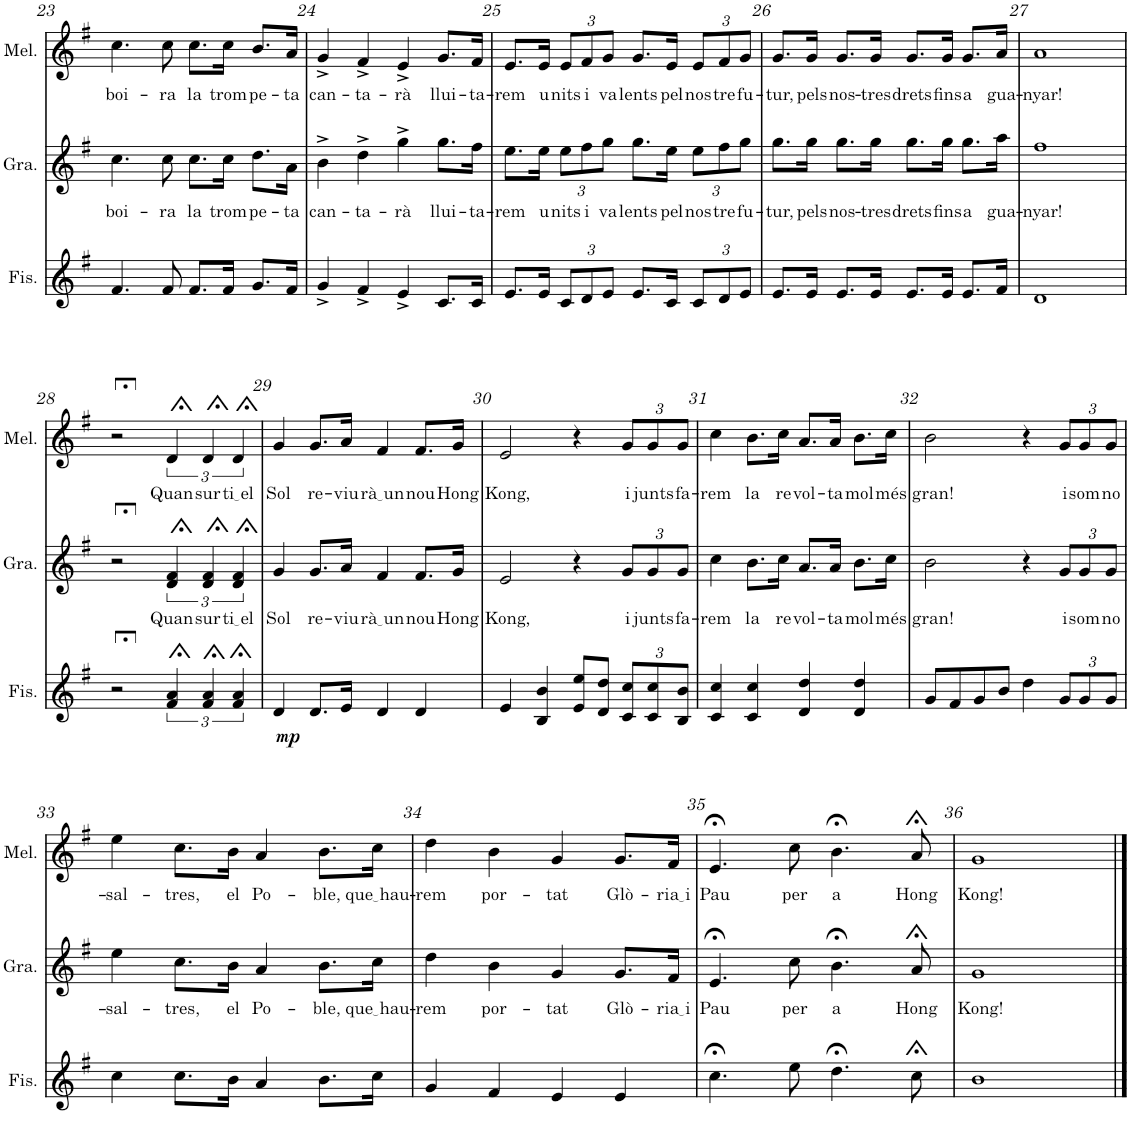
**kern	**dynam	**kern	**text	**kern	**text
*part3	*part3	*part2	*part2	*part1	*part1
*staff3	*staff3	*staff2	*staff2	*staff1	*staff1
*I"Fiscorn	*	*I"Gralla	*	*I"Melòdica	*
*I'Fis.	*	*I'Gra.	*	*I'Mel.	*
!!LO:PB:g=z
*clefG2	*	*clefG2	*	*clefG2	*
*k[f#]	*	*k[f#]	*	*k[f#]	*
*M4/4	*	*M4/4	*	*M4/4	*
=23	=23	=23	=23	=23	=23
!	!	!	!LO:LY:b	!	!LO:LY:b
4.f#/	.	4.cc\	boi-	4.cc\	boi-
!	!	!	!LO:LY:b	!	!LO:LY:b
8f#/	.	8cc\	-ra	8cc\	-ra
!	!	!	!LO:LY:b	!	!LO:LY:b
8.f#/L	.	8.cc\L	la	8.cc\L	la
!	!	!	!LO:LY:b	!	!LO:LY:b
16f#/Jk	.	16cc\Jk	trom-	16cc\Jk	trom-
!	!	!	!LO:LY:b	!	!LO:LY:b
8.g/L	.	8.dd\L	-pe-	8.b/L	-pe-
!	!	!	!LO:LY:b	!	!LO:LY:b
16f#/Jk	.	16a\Jk	-ta	16a/Jk	-ta
=24	=24	=24	=24	=24	=24
!	!	!	!LO:LY:b	!	!LO:LY:b
4g^/	.	4b^\	can-	4g^/	can-
!	!	!	!LO:LY:b	!	!LO:LY:b
4f#^/	.	4dd^\	-ta-	4f#^/	-ta-
!	!	!	!LO:LY:b	!	!LO:LY:b
4e^/	.	4gg^\	-rà	4e^/	-rà
!	!	!	!LO:LY:b	!	!LO:LY:b
8.c/L	.	8.gg\L	llui-	8.g/L	llui-
!	!	!	!LO:LY:b	!	!LO:LY:b
16c/Jk	.	16ff#\Jk	-ta-	16f#/Jk	-ta-
=25	=25	=25	=25	=25	=25
!	!	!	!LO:LY:b	!	!LO:LY:b
8.e/L	.	8.ee\L	-rem	8.e/L	-rem
!	!	!	!LO:LY:b	!	!LO:LY:b
16e/Jk	.	16ee\Jk	u-	16e/Jk	u-
*Xbrackettup	*	*Xbrackettup	*	*	*
!	!	!	!LO:LY:b	!	!
*	*	*	*	*Xbrackettup	*
!	!	!	!	!	!LO:LY:b
12c/L	.	12ee\L	-nits	12e/L	-nits
!	!	!	!LO:LY:b	!	!LO:LY:b
12d/	.	12ff#\	i	12f#/	i
!	!	!	!LO:LY:b	!	!LO:LY:b
12e/J	.	12gg\J	va-	12g/J	va-
!	!	!	!LO:LY:b	!	!LO:LY:b
8.e/L	.	8.gg\L	-lents	8.g/L	-lents
!	!	!	!LO:LY:b	!	!LO:LY:b
16c/Jk	.	16ee\Jk	pel	16e/Jk	pel
!	!	!	!LO:LY:b	!	!LO:LY:b
12c/L	.	12ee\L	nos-	12e/L	nos-
!	!	!	!LO:LY:b	!	!LO:LY:b
12d/	.	12ff#\	-tre	12f#/	-tre
!	!	!	!LO:LY:b	!	!LO:LY:b
12e/J	.	12gg\J	fu-	12g/J	fu-
=26	=26	=26	=26	=26	=26
!	!	!	!LO:LY:b	!	!LO:LY:b
8.e/L	.	8.gg\L	-tur,	8.g/L	-tur,
!	!	!	!LO:LY:b	!	!LO:LY:b
16e/Jk	.	16gg\Jk	pels	16g/Jk	pels
!	!	!	!LO:LY:b	!	!LO:LY:b
8.e/L	.	8.gg\L	nos-	8.g/L	nos-
!	!	!	!LO:LY:b	!	!LO:LY:b
16e/Jk	.	16gg\Jk	-tres	16g/Jk	-tres
!	!	!	!LO:LY:b	!	!LO:LY:b
8.e/L	.	8.gg\L	drets	8.g/L	drets
!	!	!	!LO:LY:b	!	!LO:LY:b
16e/Jk	.	16gg\Jk	fins	16g/Jk	fins
!	!	!	!LO:LY:b	!	!LO:LY:b
8.e/L	.	8.gg\L	a	8.g/L	a
!	!	!	!LO:LY:b	!	!LO:LY:b
16f#/Jk	.	16aa\Jk	gua-	16a/Jk	gua-
=27	=27	=27	=27	=27	=27
!	!	!	!LO:LY:b	!	!LO:LY:b
1d	.	1ff#	-nyar!	1a	-nyar!
!!LO:LB:g=z
=28	=28	=28	=28	=28	=28
2r;<	.	2r;<	.	2r;<	.
*brackettup	*	*brackettup	*	*	*
!	!	!	!LO:LY:b	!	!
*	*	*	*	*brackettup	*
!	!	!	!	!	!LO:LY:b
6f#/;< 6a/;<	.	6d/;< 6f#/;<	Quan	6d;</	Quan
!	!	!	!LO:LY:b	!	!LO:LY:b
6f#/;< 6a/;<	.	6d/;< 6f#/;<	sur-	6d;</	sur-
!	!	!	!LO:LY:b	!	!LO:LY:b
6f#/;< 6a/;<	.	6d/;< 6f#/;<	ti el	6d;</	ti el
=29	=29	=29	=29	=29	=29
!	!LO:DY:b	!	!LO:LY:b	!	!LO:LY:b
4d/	mp	4g/	Sol	4g/	Sol
!	!	!	!LO:LY:b	!	!LO:LY:b
8.d/L	.	8.g/L	re-	8.g/L	re-
!	!	!	!LO:LY:b	!	!LO:LY:b
16e/Jk	.	16a/Jk	-viu-	16a/Jk	-viu-
!	!	!	!LO:LY:b	!	!LO:LY:b
4d/	.	4f#/	rà un	4f#/	rà un
!	!	!	!LO:LY:b	!	!LO:LY:b
4d/	.	8.f#/L	nou	8.f#/L	nou
!	!	!	!LO:LY:b	!	!LO:LY:b
.	.	16g/Jk	Hong	16g/Jk	Hong
=30	=30	=30	=30	=30	=30
!	!	!	!LO:LY:b	!	!LO:LY:b
4e/	.	2e/	Kong,	2e/	Kong,
4B/ 4b/	.	.	.	.	.
8e/ 8ee/L	.	4r	.	4r	.
8d/ 8dd/J	.	.	.	.	.
*Xbrackettup	*	*Xbrackettup	*	*	*
!	!	!	!LO:LY:b	!	!
*	*	*	*	*Xbrackettup	*
!	!	!	!	!	!LO:LY:b
12c/ 12cc/L	.	12g/L	i	12g/L	i
!	!	!	!LO:LY:b	!	!LO:LY:b
12c/ 12cc/	.	12g/	junts	12g/	junts
!	!	!	!LO:LY:b	!	!LO:LY:b
12B/ 12b/J	.	12g/J	fa-	12g/J	fa-
=31	=31	=31	=31	=31	=31
!	!	!	!LO:LY:b	!	!LO:LY:b
4c/ 4cc/	.	4cc\	-rem	4cc\	-rem
!	!	!	!LO:LY:b	!	!LO:LY:b
4c/ 4cc/	.	8.b\L	la	8.b\L	la
!	!	!	!LO:LY:b	!	!LO:LY:b
.	.	16cc\Jk	re-	16cc\Jk	re-
!	!	!	!LO:LY:b	!	!LO:LY:b
4d/ 4dd/	.	8.a/L	-vol-	8.a/L	-vol-
!	!	!	!LO:LY:b	!	!LO:LY:b
.	.	16a/Jk	-ta	16a/Jk	-ta
!	!	!	!LO:LY:b	!	!LO:LY:b
4d/ 4dd/	.	8.b\L	mol	8.b\L	mol
!	!	!	!LO:LY:b	!	!LO:LY:b
.	.	16cc\Jk	més	16cc\Jk	més
=32	=32	=32	=32	=32	=32
!	!	!	!LO:LY:b	!	!LO:LY:b
8g/L	.	2b\	gran!	2b\	gran!
8f#/	.	.	.	.	.
8g/	.	.	.	.	.
8b/J	.	.	.	.	.
4dd\	.	4r	.	4r	.
!	!	!	!LO:LY:b	!	!LO:LY:b
12g/L	.	12g/L	i	12g/L	i
!	!	!	!LO:LY:b	!	!LO:LY:b
12g/	.	12g/	som	12g/	som
!	!	!	!LO:LY:b	!	!LO:LY:b
12g/J	.	12g/J	no-	12g/J	no-
!!LO:LB:g=z
=33	=33	=33	=33	=33	=33
!	!	!	!LO:LY:b	!	!LO:LY:b
4cc\	.	4ee\	-sal-	4ee\	-sal-
!	!	!	!LO:LY:b	!	!LO:LY:b
8.cc\L	.	8.cc\L	-tres,	8.cc\L	-tres,
!	!	!	!LO:LY:b	!	!LO:LY:b
16b\Jk	.	16b\Jk	el	16b\Jk	el
!	!	!	!LO:LY:b	!	!LO:LY:b
4a/	.	4a/	Po-	4a/	Po-
!	!	!	!LO:LY:b	!	!LO:LY:b
8.b\L	.	8.b\L	-ble,	8.b\L	-ble,
!	!	!	!LO:LY:b	!	!LO:LY:b
16cc\Jk	.	16cc\Jk	que hau	16cc\Jk	que hau
=34	=34	=34	=34	=34	=34
!	!	!	!LO:LY:b	!	!LO:LY:b
4g/	.	4dd\	-rem	4dd\	-rem
!	!	!	!LO:LY:b	!	!LO:LY:b
4f#/	.	4b\	por-	4b\	por-
!	!	!	!LO:LY:b	!	!LO:LY:b
4e/	.	4g/	-tat	4g/	-tat
!	!	!	!LO:LY:b	!	!LO:LY:b
4e/	.	8.g/L	Glò-	8.g/L	Glò-
!	!	!	!LO:LY:b	!	!LO:LY:b
.	.	16f#/Jk	ria i	16f#/Jk	ria i
=35	=35	=35	=35	=35	=35
!	!	!	!LO:LY:b	!	!LO:LY:b
4.cc;<\	.	4.e;</	Pau	4.e;</	Pau
!	!	!	!LO:LY:b	!	!LO:LY:b
8ee\	.	8cc\	per	8cc\	per
!	!	!	!LO:LY:b	!	!LO:LY:b
4.dd;<\	.	4.b;<\	a	4.b;<\	a
!	!	!	!LO:LY:b	!	!LO:LY:b
8cc;<\	.	8a;</	Hong	8a;</	Hong
=36	=36	=36	=36	=36	=36
!	!	!	!LO:LY:b	!	!LO:LY:b
1b	.	1g	Kong!	1g	Kong!
==	==	==	==	==	==
*-	*-	*-	*-	*-	*-
